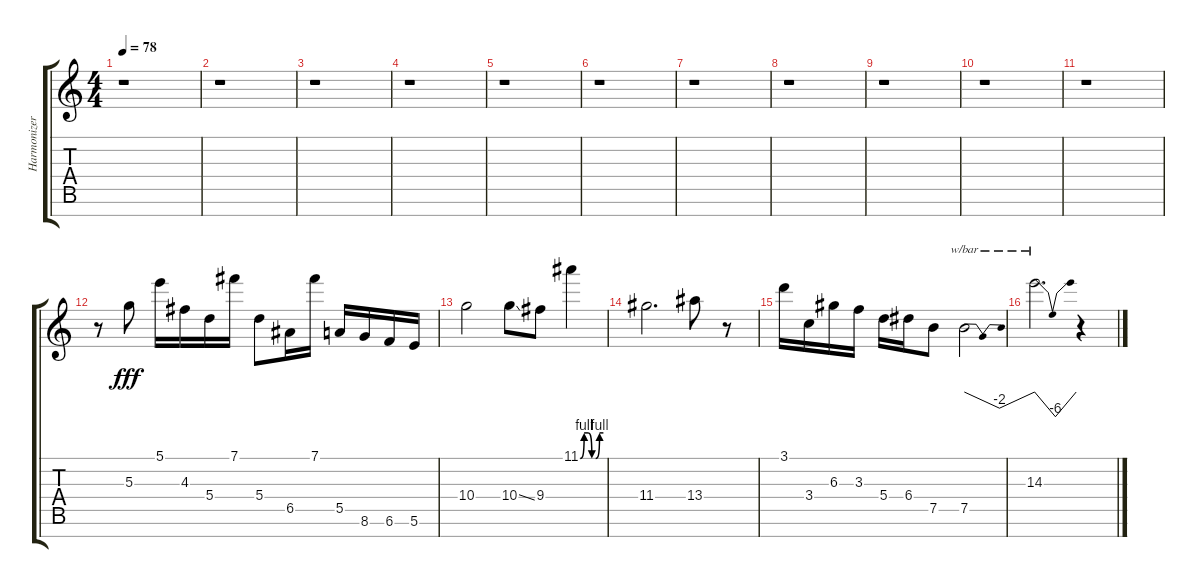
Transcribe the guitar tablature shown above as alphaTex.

\track ("Harmonizer (Guit. 1 / fifth above)" "Harmonizer") {instrument distortionguitar}
\staff {score tabs}
\tuning (B4 Gb4 D4 A3 E3 B2 Gb2) {hide}
\ts (4 4)
\tempo 78
\clef g2
\ks c
r.1{dy fff} |
r.1 |
r.1 |
r.1 |
r.1 |
r.1 |
r.1 |
r.1 |
r.1 |
r.1 |
r.1 |
r.8 5.3.8 5.1.16 4.3.16 5.4.16 7.1.16 5.4.8 6.5.16 7.1.16 5.5.16 8.6.16 6.6.16 5.6.16 |
10.4.2 10.4{ss}.8 9.4.8 11.1{be (custom 0 0 10 4 20 4 30 0 40 0 50 4 60 4)}.4 |
11.4.2{d} 13.4.8 r.8 |
3.1.16 3.4.16 6.3.16 3.3.16 5.4.16 6.4.16 7.5.8 7.5.2{tbe (dip default 0 0 30 -8 60 0)} |
14.3.2{d tbe (dip default 0 0 30 -24 60 0)} r.4
